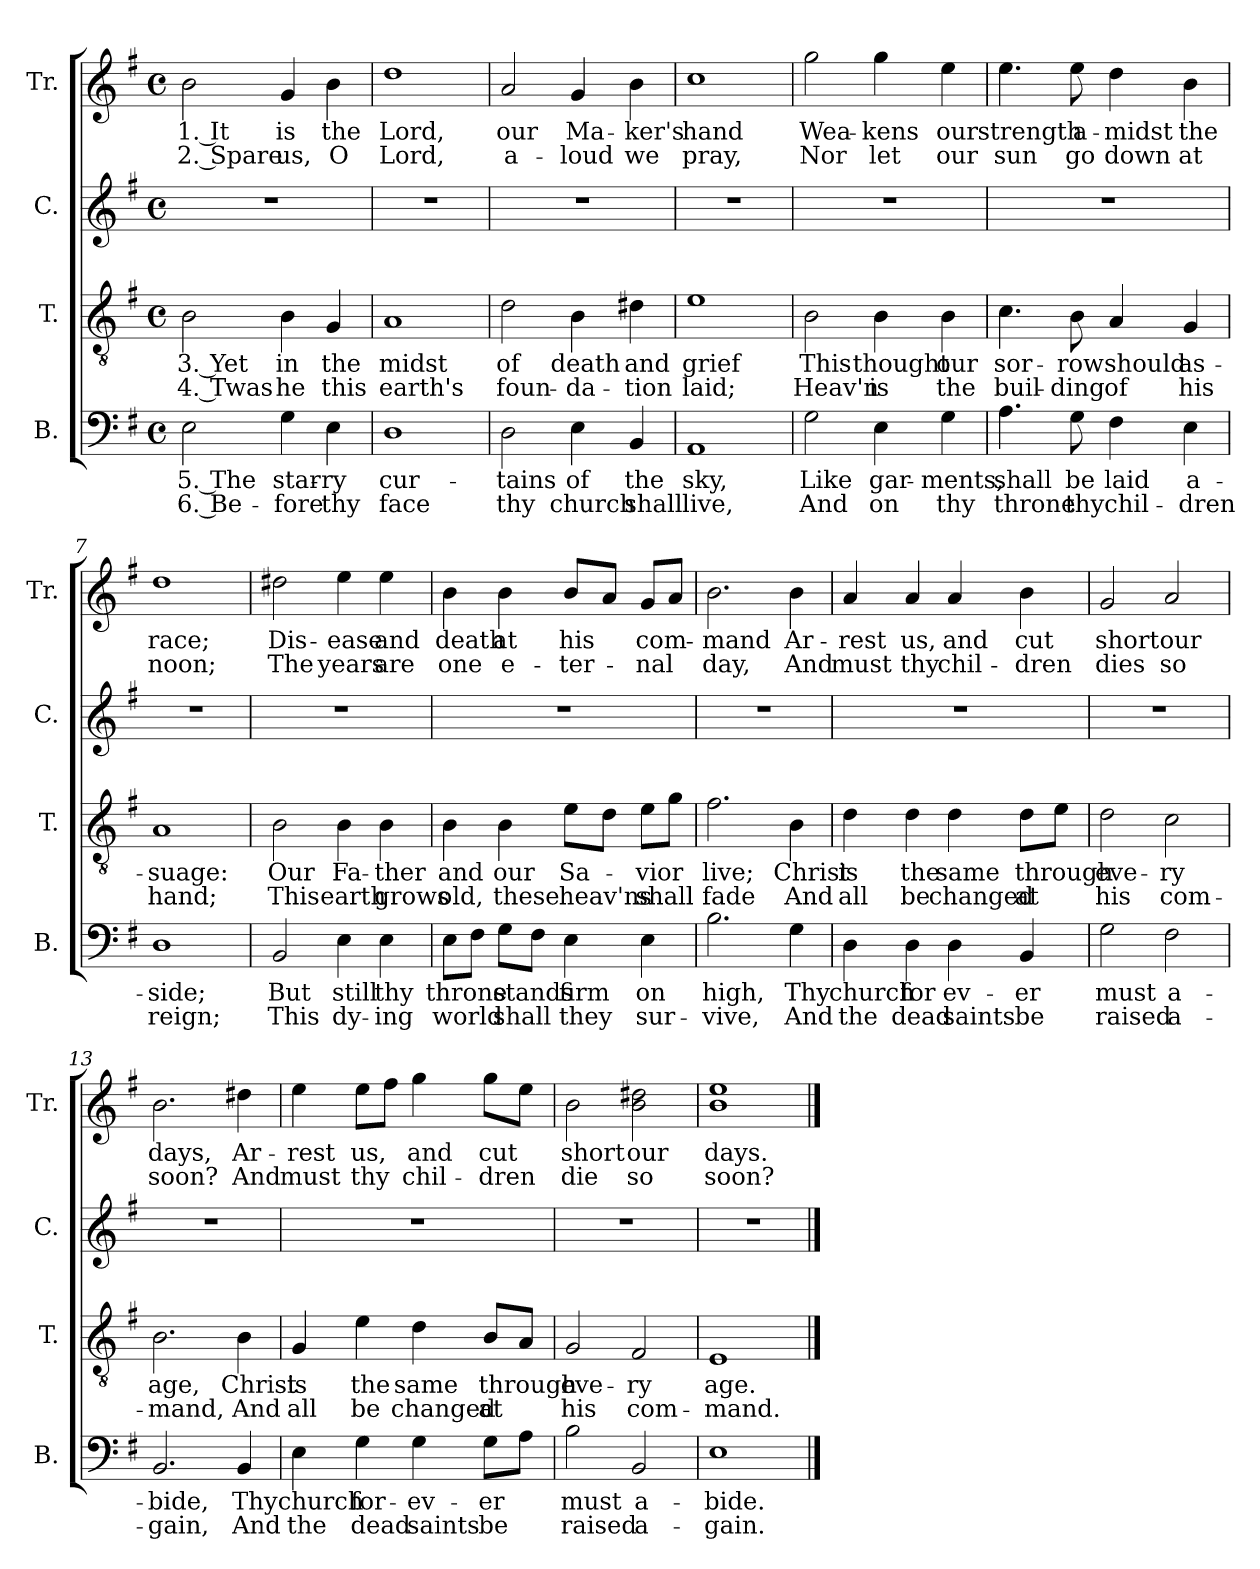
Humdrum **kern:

**kern	**text	**text	**kern	**text	**text	**kern	**kern	**text	**text
*part4	*part4	*part4	*part3	*part3	*part3	*part2	*part1	*part1	*part1
*staff4	*staff4	*staff4	*staff3	*staff3	*staff3	*staff2	*staff1	*staff1	*staff1
*I"B.	*	*	*I"T.	*	*	*I"C.	*I"Tr.	*	*
*I'B.	*	*	*I'T.	*	*	*I'C.	*I'Tr.	*	*
*clefF4	*	*	*clefGv2	*	*	*clefG2	*clefG2	*	*
*k[f#]	*	*	*k[f#]	*	*	*k[f#]	*k[f#]	*	*
*M4/4	*	*	*M4/4	*	*	*M4/4	*M4/4	*	*
*met(c)	*	*	*met(c)	*	*	*met(c)	*met(c)	*	*
*MM100	*	*	*MM100	*	*	*MM100	*MM100	*	*
=1	=1	=1	=1	=1	=1	=1	=1	=1	=1
2E\	5. The	6. Be-	2B\	3. Yet	4. Twas	1r	2b\	1. It	2. Spare
4G\	star-	-fore	4B\	in	he	.	4g/	is	us,
4E\	-ry	thy	4G/	the	this	.	4b\	the	O
=2	=2	=2	=2	=2	=2	=2	=2	=2	=2
1D	cur-	face	1A	midst	earth's	1r	1dd	Lord,	Lord,
=3	=3	=3	=3	=3	=3	=3	=3	=3	=3
2D\	-tains	thy	2d\	of	foun-	1r	2a/	our	a-
4E\	of	church	4B\	death	-da-	.	4g/	Ma-	-loud
4BB/	the	shall	4d#X\	and	-tion	.	4b\	-ker's	we
=4	=4	=4	=4	=4	=4	=4	=4	=4	=4
1AA	sky,	live,	1e	grief	laid;	1r	1cc	hand	pray,
=5	=5	=5	=5	=5	=5	=5	=5	=5	=5
2G\	Like	And	2B\	This	Heav'n	1r	2gg\	Wea-	Nor
4E\	gar-	on	4B\	thought	is	.	4gg\	-kens	let
4G\	-ments,	thy	4B\	our	the	.	4ee\	our	our
=6	=6	=6	=6	=6	=6	=6	=6	=6	=6
4.A\	shall	throne	4.c\	sor-	buil-	1r	4.ee\	strength	sun
8G\	be	thy	8B\	-row	-ding	.	8ee\	a-	go
4F#\	laid	chil-	4A/	should	of	.	4dd\	-midst	down
4E\	a-	-dren	4G/	as-	his	.	4b\	the	at
=7	=7	=7	=7	=7	=7	=7	=7	=7	=7
1D	-side;	reign;	1A	-suage:	hand;	1r	1dd	race;	noon;
=8	=8	=8	=8	=8	=8	=8	=8	=8	=8
2BB/	But	This	2B\	Our	This	1r	2dd#X\	Dis-	The
4E\	still	dy-	4B\	Fa-	earth	.	4ee\	-ease	years
4E\	thy	-ing	4B\	-ther	grows	.	4ee\	and	are
!!LO:LB:g=z
=9	=9	=9	=9	=9	=9	=9	=9	=9	=9
8E\L	throne	world	4B\	and	old,	1r	4b\	death	one
8F#\J	.	.	.	.	.	.	.	.	.
8G\L	stands	shall	4B\	our	these	.	4b\	at	e-
8F#\J	.	.	.	.	.	.	.	.	.
4E\	firm	they	8e\L	Sa-	heav'ns	.	8b/L	his	-ter-
.	.	.	8d\J	.	.	.	8a/J	.	.
4E\	on	sur-	8e\L	-vior	shall	.	8g/L	com-	-nal
.	.	.	8g\J	.	.	.	8a/J	.	.
=10	=10	=10	=10	=10	=10	=10	=10	=10	=10
2.B\	high,	-vive,	2.f#\	live;	fade	1r	2.b\	-mand	day,
4G\	Thy	And	4B\	Christ	And	.	4b\	Ar-	And
=11	=11	=11	=11	=11	=11	=11	=11	=11	=11
4D\	church	the	4d\	is	all	1r	4a/	-rest	must
4D\	for	dead	4d\	the	be	.	4a/	us,	thy
4D\	ev-	saints	4d\	same	changed	.	4a/	and	chil-
4BB/	-er	be	8d\L	through	at	.	4b\	cut	-dren
.	.	.	8e\J	.	.	.	.	.	.
=12	=12	=12	=12	=12	=12	=12	=12	=12	=12
2G\	must	raised	2d\	eve-	his	1r	2g/	short	dies
2F#\	a-	a-	2c\	-ry	com-	.	2a/	our	so
=13	=13	=13	=13	=13	=13	=13	=13	=13	=13
2.BB/	-bide,	-gain,	2.B\	age,	-mand,	1r	2.b\	days,	soon?
4BB/	Thy	And	4B\	Christ	And	.	4dd#X\	Ar-	And
!!LO:LB:g=z
=14	=14	=14	=14	=14	=14	=14	=14	=14	=14
4E\	church	the	4G/	is	all	1r	4ee\	-rest	must
4G\	for-	dead	4e\	the	be	.	8ee\L	us,	thy
.	.	.	.	.	.	.	8ff#\J	.	.
4G\	-ev-	saints	4d\	same	changed	.	4gg\	and	chil-
8G\L	-er	be	8B/L	through	at	.	8gg\L	cut	-dren
8A\J	.	.	8A/J	.	.	.	8ee\J	.	.
=15	=15	=15	=15	=15	=15	=15	=15	=15	=15
2B\	must	raised	2G/	eve-	his	1r	2b\	short	die
2BB/	a-	a-	2F#/	-ry	com-	.	2b\ 2dd#X\	our	so
=16	=16	=16	=16	=16	=16	=16	=16	=16	=16
1E	-bide.	-gain.	1E	age.	-mand.	1r	1b 1ee	days.	soon?
==	==	==	==	==	==	==	==	==	==
*-	*-	*-	*-	*-	*-	*-	*-	*-	*-
